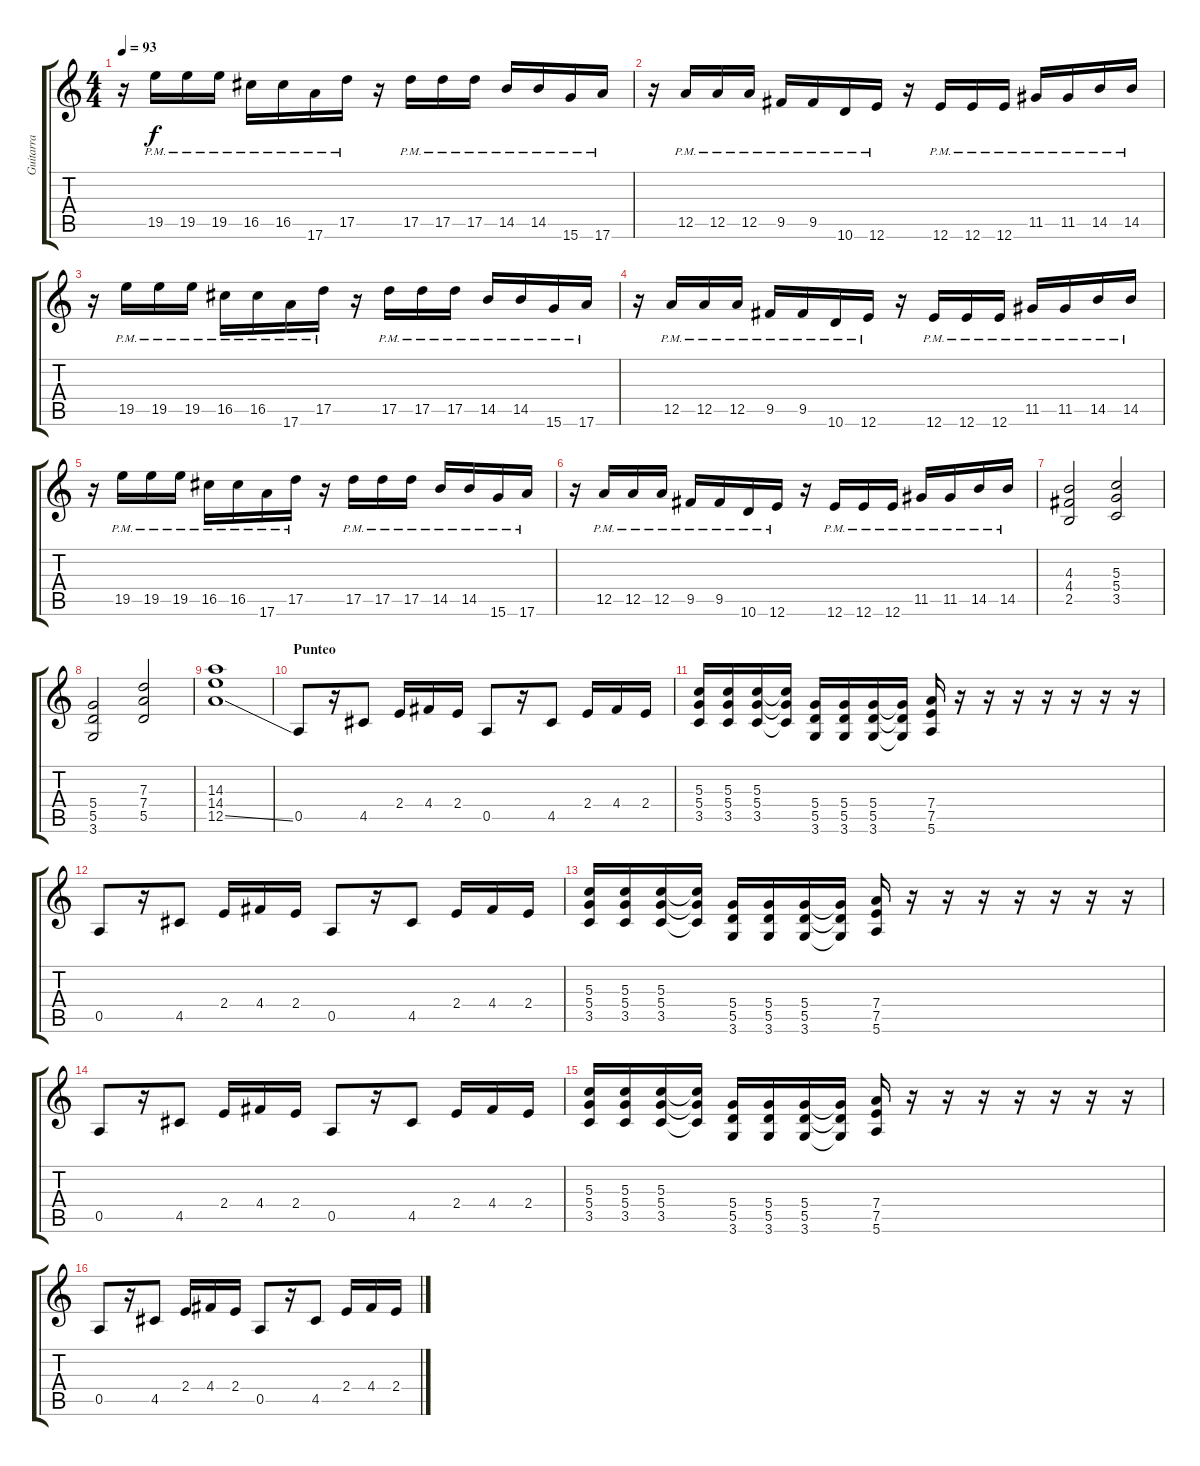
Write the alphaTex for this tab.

\track ("Guitarra" "Guitarra") {instrument electricguitarclean}
\staff {score tabs}
\tuning (E4 B3 G3 D3 A2 E2) {hide}
\ts (4 4)
\tempo 93
\clef g2
\ks c
r.16{dy f} 19.5{pm}.16 19.5{pm}.16 19.5{pm}.16 16.5{pm}.16 16.5{pm}.16 17.6{pm}.16 17.5{pm}.16 r.16 17.5{pm}.16 17.5{pm}.16 17.5{pm}.16 14.5{pm}.16 14.5{pm}.16 15.6{pm}.16 17.6{pm}.16 |
r.16 12.5{pm}.16 12.5{pm}.16 12.5{pm}.16 9.5{pm}.16 9.5{pm}.16 10.6{pm}.16 12.6{pm}.16 r.16 12.6{pm}.16 12.6{pm}.16 12.6{pm}.16 11.5{pm}.16 11.5{pm}.16 14.5{pm}.16 14.5{pm}.16 |
r.16{instrument electricguitarmuted} 19.5{pm}.16 19.5{pm}.16 19.5{pm}.16 16.5{pm}.16 16.5{pm}.16 17.6{pm}.16 17.5{pm}.16 r.16 17.5{pm}.16 17.5{pm}.16 17.5{pm}.16 14.5{pm}.16 14.5{pm}.16 15.6{pm}.16 17.6{pm}.16 |
r.16 12.5{pm}.16 12.5{pm}.16 12.5{pm}.16 9.5{pm}.16 9.5{pm}.16 10.6{pm}.16 12.6{pm}.16 r.16 12.6{pm}.16 12.6{pm}.16 12.6{pm}.16 11.5{pm}.16 11.5{pm}.16 14.5{pm}.16 14.5{pm}.16 |
r.16 19.5{pm}.16 19.5{pm}.16 19.5{pm}.16 16.5{pm}.16 16.5{pm}.16 17.6{pm}.16 17.5{pm}.16 r.16 17.5{pm}.16 17.5{pm}.16 17.5{pm}.16 14.5{pm}.16 14.5{pm}.16 15.6{pm}.16 17.6{pm}.16 |
r.16 12.5{pm}.16 12.5{pm}.16 12.5{pm}.16 9.5{pm}.16 9.5{pm}.16 10.6{pm}.16 12.6{pm}.16 r.16 12.6{pm}.16 12.6{pm}.16 12.6{pm}.16 11.5{pm}.16 11.5{pm}.16 14.5{pm}.16 14.5{pm}.16 |
(4.3 4.4 2.5).2{instrument electricguitarclean} (5.3 5.4 3.5).2 |
(5.4 5.5 3.6).2 (7.3 7.4 5.5).2 |
(14.3 14.4 12.5{ss}).1 |
\section ("" "Punteo")
0.5.8 r.16 4.5.8 2.4.16 4.4.16 2.4.16 0.5.8 r.16 4.5.8 2.4.16 4.4.16 2.4.16 |
(5.3 5.4 3.5).16 (5.3 5.4 3.5).16 (5.3 5.4 3.5).16 (5.3{t} 5.4{t} 3.5{t}).16 (5.4 5.5 3.6).16 (5.4 5.5 3.6).16 (5.4 5.5 3.6).16 (5.4{t} 5.5{t} 3.6{t}).16 (7.4 7.5 5.6).16 r.16 r.16 r.16 r.16 r.16 r.16 r.16 |
0.5.8 r.16 4.5.8 2.4.16 4.4.16 2.4.16 0.5.8 r.16 4.5.8 2.4.16 4.4.16 2.4.16 |
(5.3 5.4 3.5).16 (5.3 5.4 3.5).16 (5.3 5.4 3.5).16 (5.3{t} 5.4{t} 3.5{t}).16 (5.4 5.5 3.6).16 (5.4 5.5 3.6).16 (5.4 5.5 3.6).16 (5.4{t} 5.5{t} 3.6{t}).16 (7.4 7.5 5.6).16 r.16 r.16 r.16 r.16 r.16 r.16 r.16 |
0.5.8 r.16 4.5.8 2.4.16 4.4.16 2.4.16 0.5.8 r.16 4.5.8 2.4.16 4.4.16 2.4.16 |
(5.3 5.4 3.5).16 (5.3 5.4 3.5).16 (5.3 5.4 3.5).16 (5.3{t} 5.4{t} 3.5{t}).16 (5.4 5.5 3.6).16 (5.4 5.5 3.6).16 (5.4 5.5 3.6).16 (5.4{t} 5.5{t} 3.6{t}).16 (7.4 7.5 5.6).16 r.16 r.16 r.16 r.16 r.16 r.16 r.16 |
0.5.8 r.16 4.5.8 2.4.16 4.4.16 2.4.16 0.5.8 r.16 4.5.8 2.4.16 4.4.16 2.4.16
